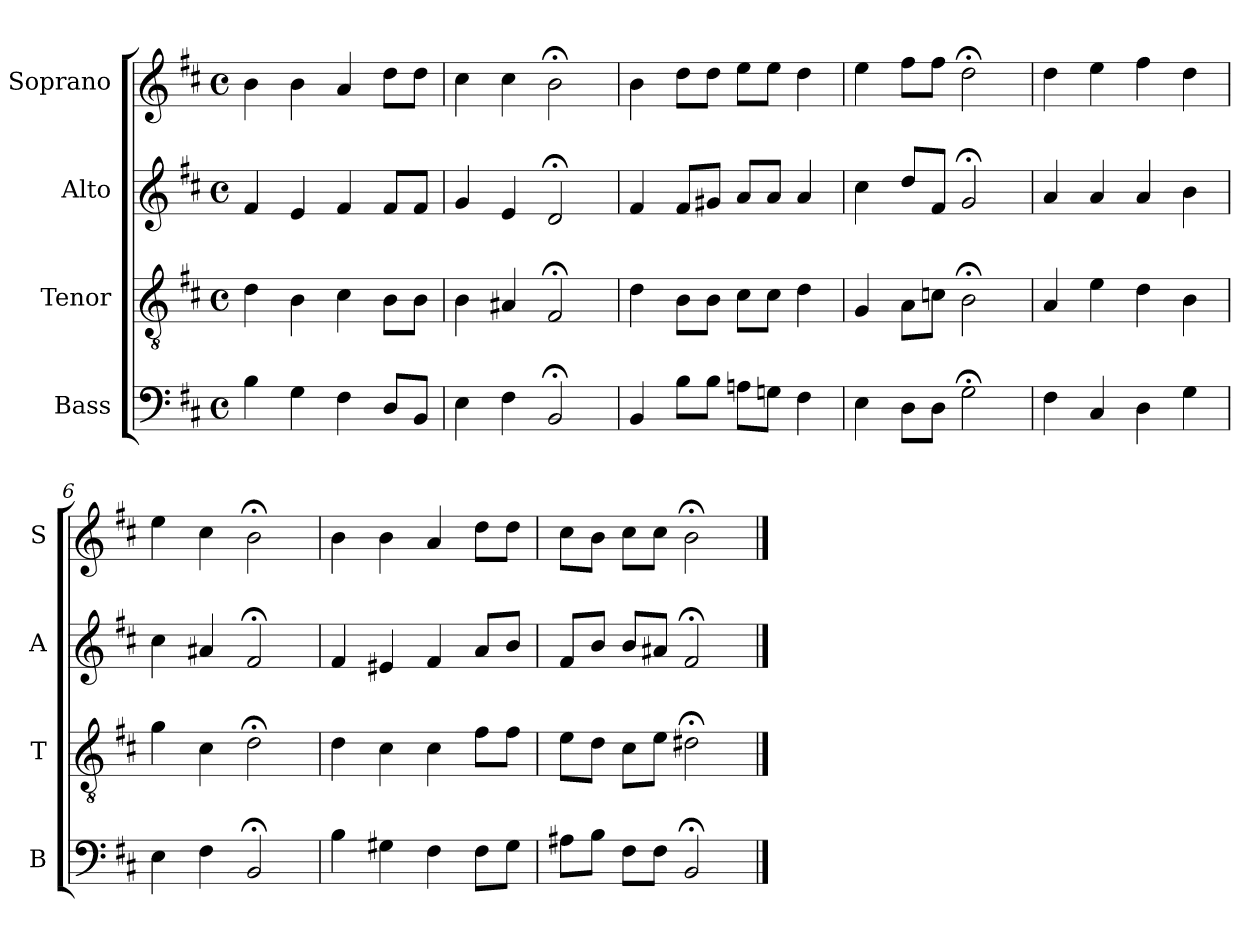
**kern	**kern	**kern	**kern
*part4	*part3	*part2	*part1
*staff4	*staff3	*staff2	*staff1
*I"Bass	*I"Tenor	*I"Alto	*I"Soprano
*I'B	*I'T	*I'A	*I'S
*clefF4	*clefGv2	*clefG2	*clefG2
*k[f#c#]	*k[f#c#]	*k[f#c#]	*k[f#c#]
*b:	*b:	*b:	*b:
*M4/4	*M4/4	*M4/4	*M4/4
*met(c)	*met(c)	*met(c)	*met(c)
*MM100	*MM100	*MM100	*MM100
=1	=1	=1	=1
4B	4d	4f#	4b
4G	4B	4e	4b
4F#	4c#	4f#	4a
8DL	8BL	8f#L	8ddL
8BBJ	8BJ	8f#J	8ddJ
=2	=2	=2	=2
4E	4B	4g	4cc#
4F#	4A#X	4e	4cc#
2BB;<	2F#;<	2d;<	2b;<
=3	=3	=3	=3
4BB	4d	4f#	4b
8BL	8BL	8f#L	8ddL
8BJ	8BJ	8g#XJ	8ddJ
8AnL	8c#L	8aL	8eeL
8GnJ	8c#J	8aJ	8eeJ
4F#	4d	4a	4dd
=4	=4	=4	=4
4E	4G	4cc#	4ee
8DL	8AL	8ddL	8ff#L
8DJ	8cnJ	8f#J	8ff#J
2G;<	2B;<	2g;<	2dd;<
=5	=5	=5	=5
4F#	4A	4a	4dd
4C#	4e	4a	4ee
4D	4d	4a	4ff#
4G	4B	4b	4dd
=6	=6	=6	=6
4E	4g	4cc#	4ee
4F#	4c#	4a#X	4cc#
2BB;<	2d;<	2f#;<	2b;<
=7	=7	=7	=7
4B	4d	4f#	4b
4G#X	4c#	4e#X	4b
4F#	4c#	4f#	4a
8F#L	8f#L	8aL	8ddL
8G#J	8f#J	8bJ	8ddJ
=8	=8	=8	=8
8A#XL	8eL	8f#L	8cc#L
8BJ	8dJ	8bJ	8bJ
8F#L	8c#L	8bL	8cc#L
8F#J	8eJ	8a#XJ	8cc#J
2BB;<	2d#X;<	2f#;<	2b;<
==	==	==	==
*-	*-	*-	*-
